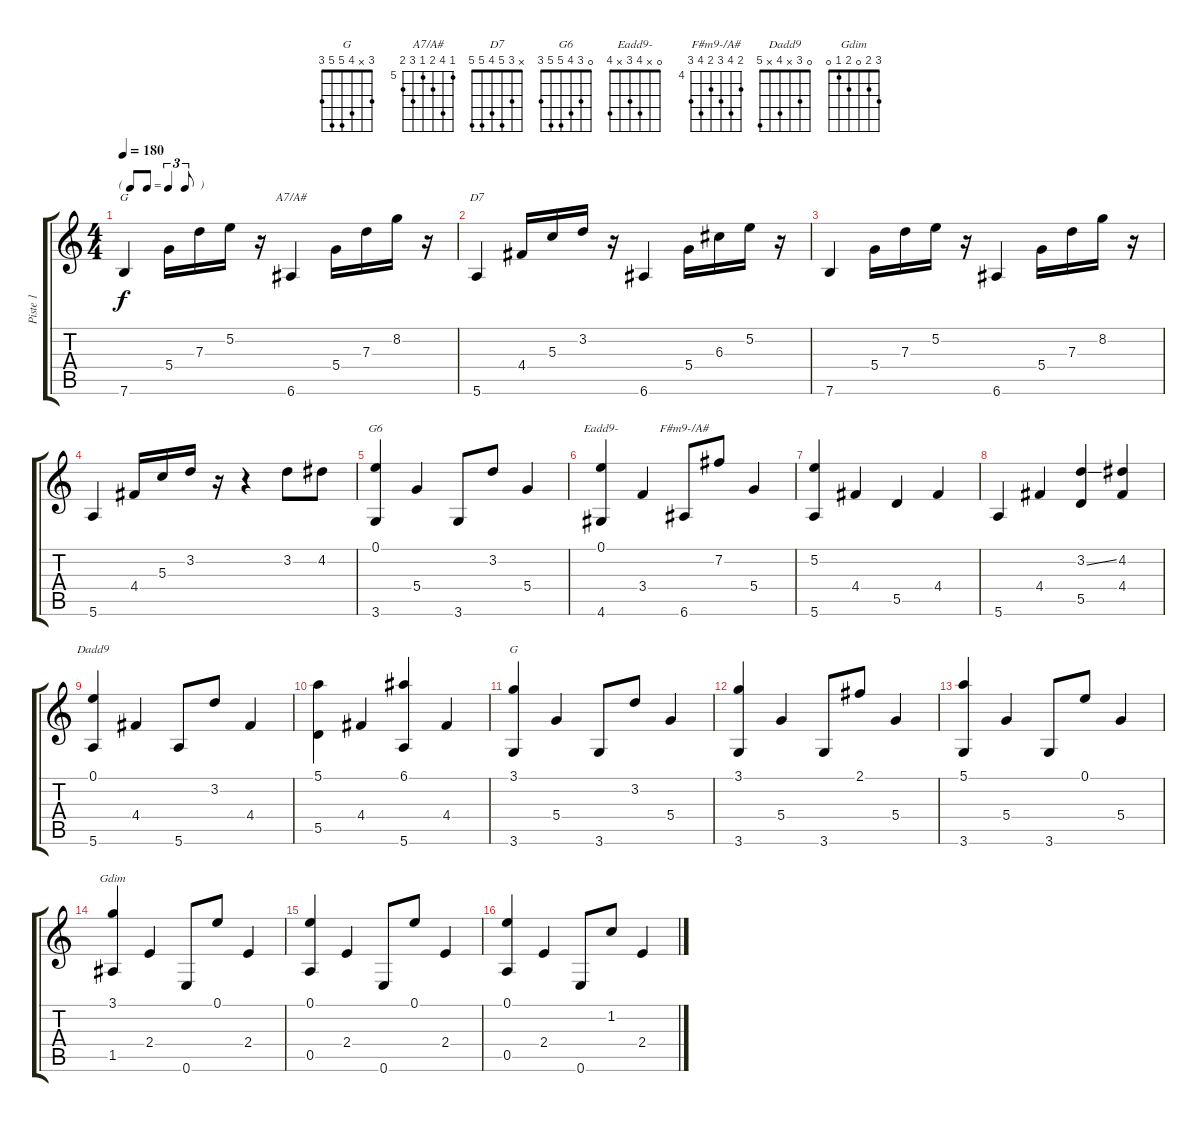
\track ("Piste 1" "Piste 1") {instrument banjo}
\staff {score tabs}
\tuning (E4 B3 G3 D3 A2 E2) {hide}
\displaytranspose 12
\chord ("G" x x 7 5 5 7) {firstfret 5}
\chord ("A7/A#" 5 8 6 5 7 6) {firstfret 5}
\chord ("D7" x 3 5 4 5 5)
\chord ("G6" 0 3 4 5 5 3)
\chord ("Eadd9-" 0 x 4 3 x 4)
\chord ("F#m9-/A#" 5 7 6 5 7 6) {firstfret 4}
\chord ("Dadd9" 0 3 x 4 x 5)
\chord ("G" 3 x 4 5 5 3)
\chord ("Gdim" 3 2 0 2 1 0)
\ts (4 4)
\tf triplet8th
\tempo 180
\clef g2
\ks c
7.6.4{ch "G" dy f instrument banjo} 5.4.16 7.3.16 5.2.16 r.16 6.6.4{ch "A7/A#"} 5.4.16 7.3.16 8.2.16 r.16 |
5.6.4{ch "D7"} 4.4.16 5.3.16 3.2.16 r.16 6.6.4 5.4.16 6.3.16 5.2.16 r.16 |
7.6.4 5.4.16 7.3.16 5.2.16 r.16 6.6.4 5.4.16 7.3.16 8.2.16 r.16 |
5.6.4 4.4.16 5.3.16 3.2.16 r.16 r.4 3.2.8 4.2.8 |
(0.1 3.6).4{ch "G6"} 5.4.4 3.6.8 3.2.8 5.4.4 |
(0.1 4.6).4{ch "Eadd9-"} 3.4.4 6.6.8{ch "F#m9-/A#"} 7.2.8 5.4.4 |
(5.2 5.6).4 4.4.4 5.5.4 4.4.4 |
5.6.4 4.4.4 (3.2{ss} 5.5).4 (4.2 4.4).4 |
(0.1 5.6).4{ch "Dadd9"} 4.4.4 5.6.8 3.2.8 4.4.4 |
(5.1 5.5).4 4.4.4 (6.1 5.6).4 4.4.4 |
(3.1 3.6).4{ch "G"} 5.4.4 3.6.8 3.2.8 5.4.4 |
(3.1 3.6).4 5.4.4 3.6.8 2.1.8 5.4.4 |
(5.1 3.6).4 5.4.4 3.6.8 0.1.8 5.4.4 |
(3.1 1.5).4{ch "Gdim"} 2.4.4 0.6.8 0.1.8 2.4.4 |
(0.1 0.5).4 2.4.4 0.6.8 0.1.8 2.4.4 |
(0.1 0.5).4 2.4.4 0.6.8 1.2.8 2.4.4
